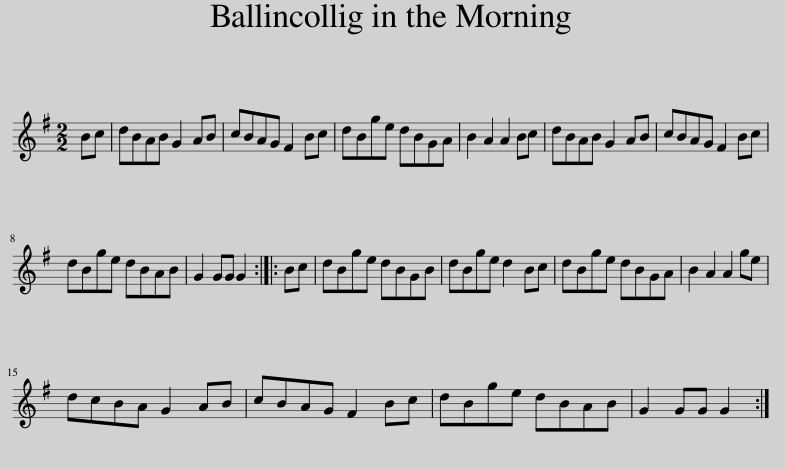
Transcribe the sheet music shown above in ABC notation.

X:1
L:1/8
M:2/2
I:linebreak $
K:G
V:1 treble
V:1
 Bc | dBAB G2 AB | cBAG F2 Bc | dBge dBGA | B2 A2 A2 Bc | %5
 dBAB G2 AB | cBAG F2 Bc |$ dBge dBAB | G2 GG G2 :: Bc | %10
 dBge dBGB | dBge d2 Bc | dBge dBGA | B2 A2 A2 ge |$ dcBA G2 AB | %15
 cBAG F2 Bc | dBge dBAB | G2 GG G2 :| %18
